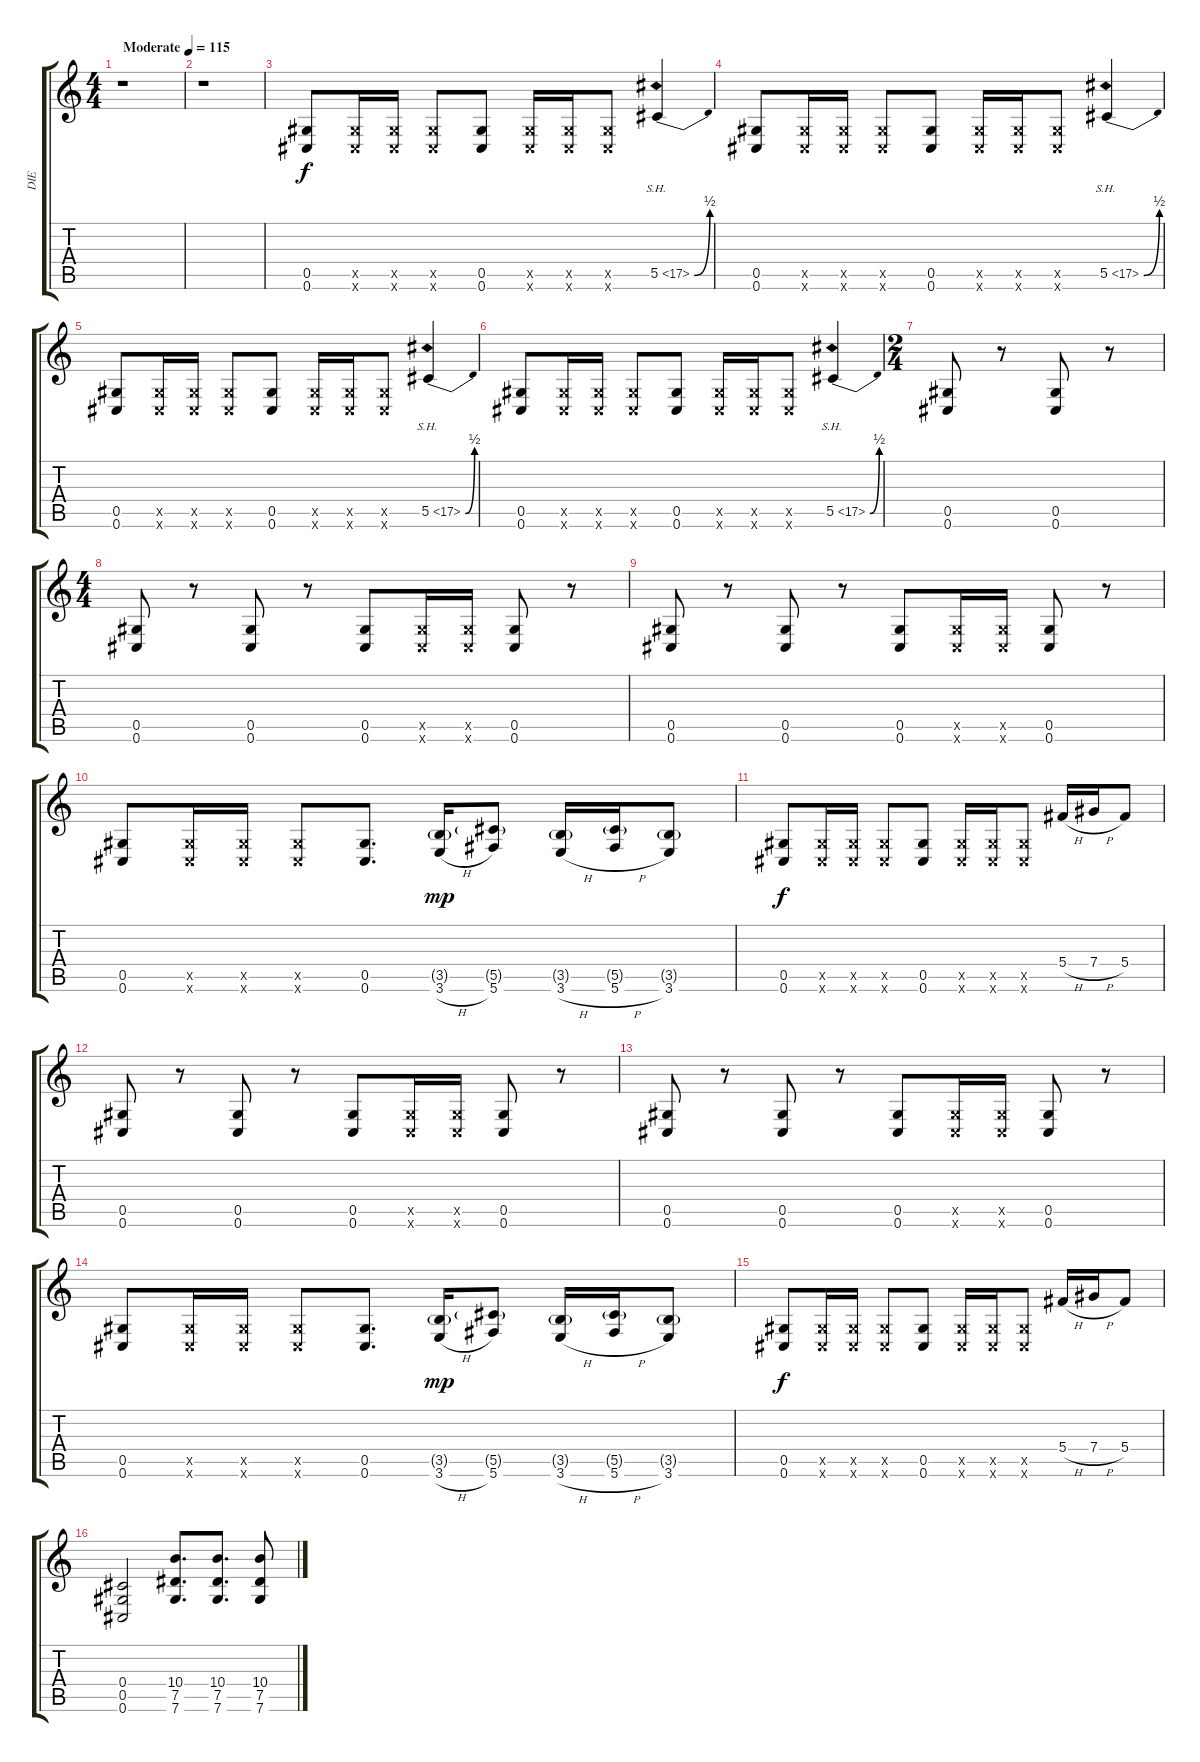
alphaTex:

\track ("DIE" "DIE") {instrument distortionguitar}
\staff {score tabs}
\tuning (Eb4 Bb3 Gb3 Db3 Ab2 Db2) {hide}
\ts (4 4)
\tempo (115 "Moderate")
\clef g2
\ks c
r.1{dy f instrument distortionguitar} |
r.1 |
(0.5 0.6).8 (0.5{x} 0.6{x}).16 (0.5{x} 0.6{x}).16 (0.5{x} 0.6{x}).8 (0.5 0.6).8 (0.5{x} 0.6{x}).16 (0.5{x} 0.6{x}).16 (0.5{x} 0.6{x}).8 5.5{be (bend 0 0 60 2) sh 12}.4 |
(0.5 0.6).8 (0.5{x} 0.6{x}).16 (0.5{x} 0.6{x}).16 (0.5{x} 0.6{x}).8 (0.5 0.6).8 (0.5{x} 0.6{x}).16 (0.5{x} 0.6{x}).16 (0.5{x} 0.6{x}).8 5.5{be (bend 0 0 60 2) sh 12}.4 |
(0.5 0.6).8 (0.5{x} 0.6{x}).16 (0.5{x} 0.6{x}).16 (0.5{x} 0.6{x}).8 (0.5 0.6).8 (0.5{x} 0.6{x}).16 (0.5{x} 0.6{x}).16 (0.5{x} 0.6{x}).8 5.5{be (bend 0 0 60 2) sh 12}.4 |
(0.5 0.6).8 (0.5{x} 0.6{x}).16 (0.5{x} 0.6{x}).16 (0.5{x} 0.6{x}).8 (0.5 0.6).8 (0.5{x} 0.6{x}).16 (0.5{x} 0.6{x}).16 (0.5{x} 0.6{x}).8 5.5{be (bend 0 0 60 2) sh 12}.4 |
\ts (2 4)
(0.5 0.6).8 r.8 (0.5 0.6).8 r.8 |
\ts (4 4)
(0.5 0.6).8 r.8 (0.5 0.6).8 r.8 (0.5 0.6).8 (0.5{x} 0.6{x}).16 (0.5{x} 0.6{x}).16 (0.5 0.6).8 r.8 |
(0.5 0.6).8 r.8 (0.5 0.6).8 r.8 (0.5 0.6).8 (0.5{x} 0.6{x}).16 (0.5{x} 0.6{x}).16 (0.5 0.6).8 r.8 |
(0.5 0.6).8 (0.5{x} 0.6{x}).16 (0.5{x} 0.6{x}).16 (0.5{x} 0.6{x}).8 (0.5 0.6).8{d} (3.5{g} 3.6{h}).16{dy mp} (5.5{g} 5.6).8 (3.5{g} 3.6{h}).16 (5.5{g} 5.6{h}).16 (3.5{g} 3.6).8 |
(0.5 0.6).8{dy f} (0.5{x} 0.6{x}).16 (0.5{x} 0.6{x}).16 (0.5{x} 0.6{x}).8 (0.5 0.6).8 (0.5{x} 0.6{x}).16 (0.5{x} 0.6{x}).16 (0.5{x} 0.6{x}).8 5.4{h}.16 7.4{h}.16 5.4.8 |
(0.5 0.6).8 r.8 (0.5 0.6).8 r.8 (0.5 0.6).8 (0.5{x} 0.6{x}).16 (0.5{x} 0.6{x}).16 (0.5 0.6).8 r.8 |
(0.5 0.6).8 r.8 (0.5 0.6).8 r.8 (0.5 0.6).8 (0.5{x} 0.6{x}).16 (0.5{x} 0.6{x}).16 (0.5 0.6).8 r.8 |
(0.5 0.6).8 (0.5{x} 0.6{x}).16 (0.5{x} 0.6{x}).16 (0.5{x} 0.6{x}).8 (0.5 0.6).8{d} (3.5{g} 3.6{h}).16{dy mp} (5.5{g} 5.6).8 (3.5{g} 3.6{h}).16 (5.5{g} 5.6{h}).16 (3.5{g} 3.6).8 |
(0.5 0.6).8{dy f} (0.5{x} 0.6{x}).16 (0.5{x} 0.6{x}).16 (0.5{x} 0.6{x}).8 (0.5 0.6).8 (0.5{x} 0.6{x}).16 (0.5{x} 0.6{x}).16 (0.5{x} 0.6{x}).8 5.4{h}.16 7.4{h}.16 5.4.8 |
(0.4 0.5 0.6).2 (10.4 7.5 7.6).8{d} (10.4 7.5 7.6).8{d} (10.4 7.5 7.6).8
